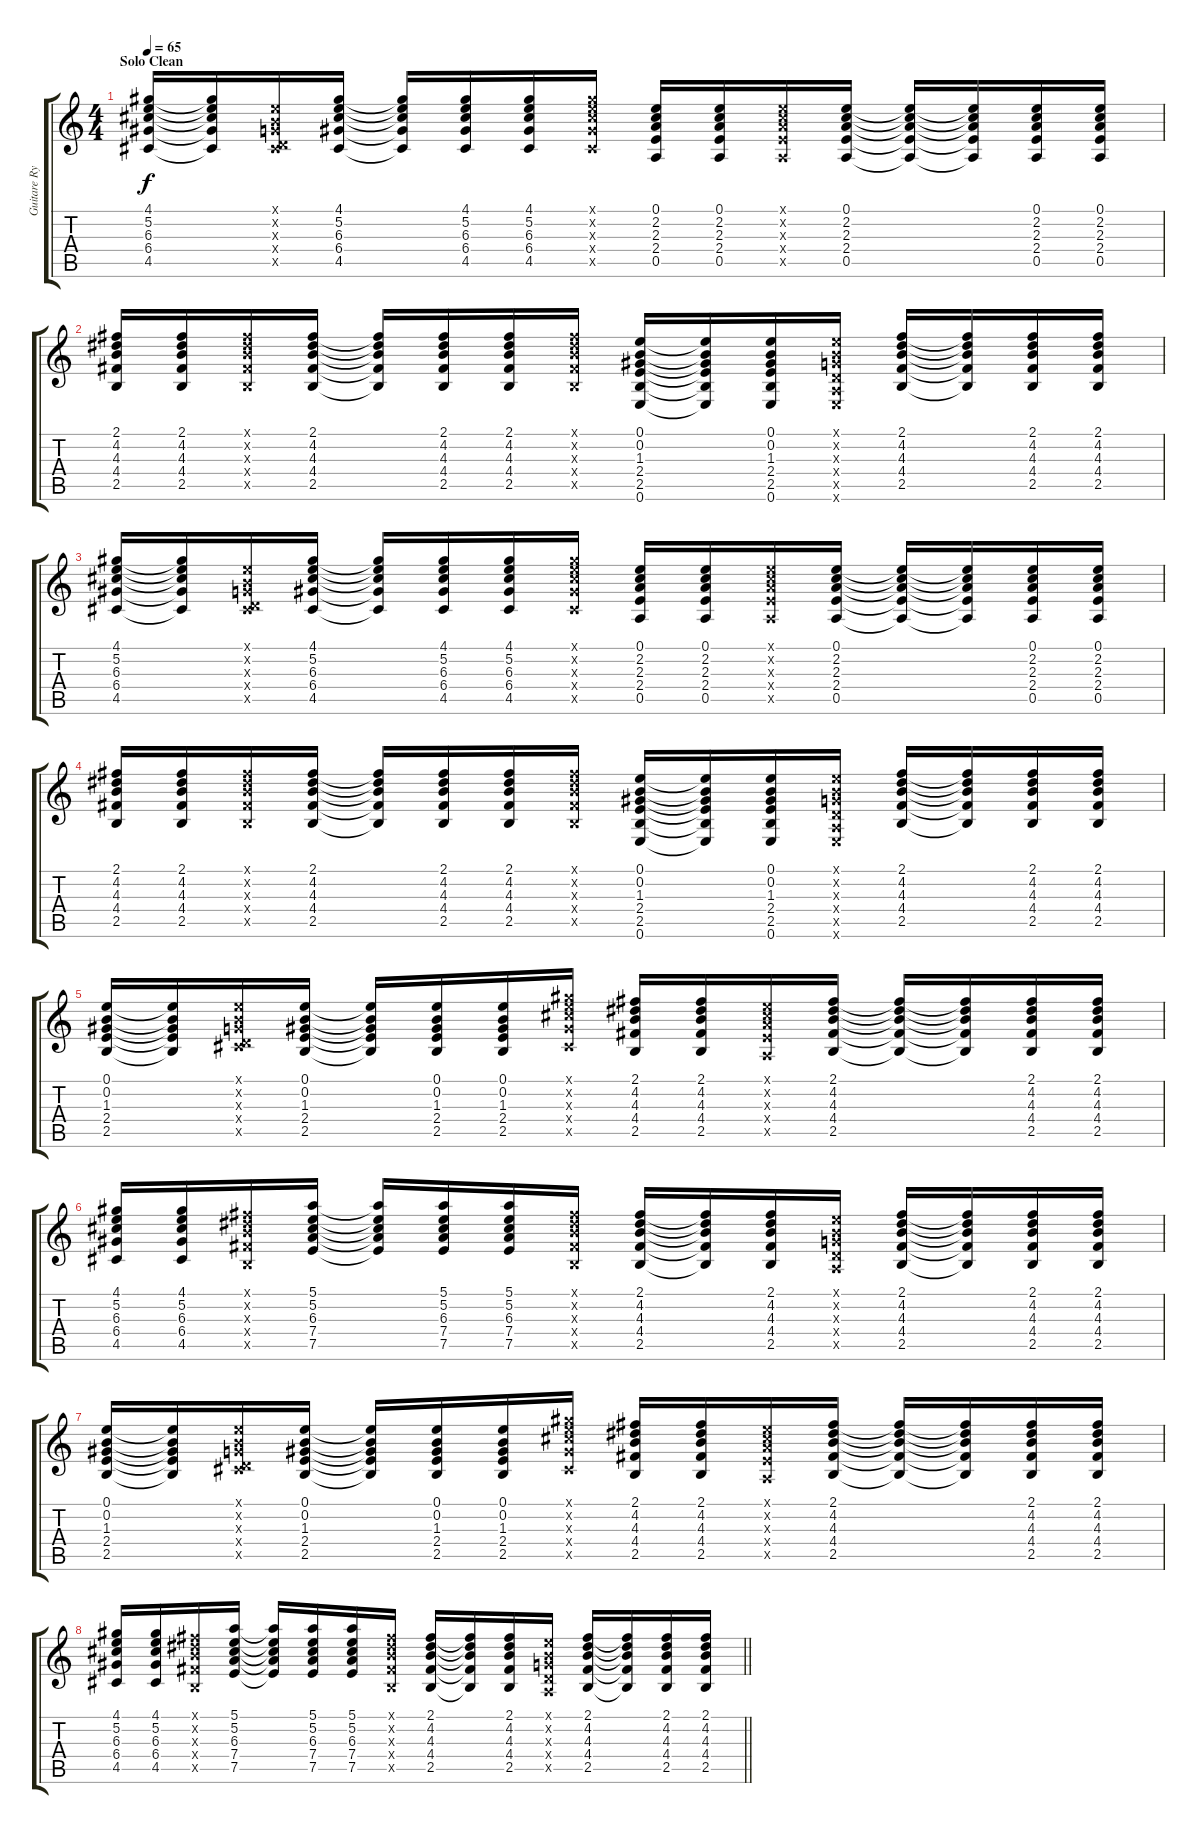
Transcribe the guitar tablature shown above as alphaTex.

\track ("Guitare Rythmique" "Guitare Ry") {instrument electricguitarclean}
\staff {score tabs}
\tuning (E4 B3 G3 D3 A2 E2) {hide}
\ts (4 4)
\section ("" "Solo Clean")
\tempo 65
\clef g2
\ks c
(4.1 5.2 6.3 6.4 4.5).16{dy f volume 11} (4.1{t} 5.2{t} 6.3{t} 6.4{t} 4.5{t}).16 (0.1{x} 0.2{x} 0.3{x} 0.4{x} 4.5{x}).16 (4.1 5.2 6.3 6.4 4.5).16 (4.1{t} 5.2{t} 6.3{t} 6.4{t} 4.5{t}).16 (4.1 5.2 6.3 6.4 4.5).16 (4.1 5.2 6.3 6.4 4.5).16 (4.1{x} 5.2{x} 6.3{x} 6.4{x} 4.5{x}).16 (0.1 2.2 2.3 2.4 0.5).16 (0.1 2.2 2.3 2.4 0.5).16 (0.1{x} 2.2{x} 2.3{x} 2.4{x} 0.5{x}).16 (0.1 2.2 2.3 2.4 0.5).16 (0.1{t} 2.2{t} 2.3{t} 2.4{t} 0.5{t}).16 (0.1{t} 2.2{t} 2.3{t} 2.4{t} 0.5{t}).16 (0.1 2.2 2.3 2.4 0.5).16 (0.1 2.2 2.3 2.4 0.5).16 |
(2.1 4.2 4.3 4.4 2.5).16 (2.1 4.2 4.3 4.4 2.5).16 (2.1{x} 4.2{x} 4.3{x} 4.4{x} 2.5{x}).16 (2.1 4.2 4.3 4.4 2.5).16 (2.1{t} 4.2{t} 4.3{t} 4.4{t} 2.5{t}).16 (2.1 4.2 4.3 4.4 2.5).16 (2.1 4.2 4.3 4.4 2.5).16 (2.1{x} 4.2{x} 4.3{x} 4.4{x} 2.5{x}).16 (0.1 0.2 1.3 2.4 2.5 0.6).16 (0.1{t} 0.2{t} 1.3{t} 2.4{t} 2.5{t} 0.6{t}).16 (0.1 0.2 1.3 2.4 2.5 0.6).16 (0.1{x} 0.2{x} 0.3{x} 0.4{x} 0.5{x} 0.6{x}).16 (2.1 4.2 4.3 4.4 2.5).16 (2.1{t} 4.2{t} 4.3{t} 4.4{t} 2.5{t}).16 (2.1 4.2 4.3 4.4 2.5).16 (2.1 4.2 4.3 4.4 2.5).16 |
(4.1 5.2 6.3 6.4 4.5).16 (4.1{t} 5.2{t} 6.3{t} 6.4{t} 4.5{t}).16 (0.1{x} 0.2{x} 0.3{x} 0.4{x} 4.5{x}).16 (4.1 5.2 6.3 6.4 4.5).16 (4.1{t} 5.2{t} 6.3{t} 6.4{t} 4.5{t}).16 (4.1 5.2 6.3 6.4 4.5).16 (4.1 5.2 6.3 6.4 4.5).16 (4.1{x} 5.2{x} 6.3{x} 6.4{x} 4.5{x}).16 (0.1 2.2 2.3 2.4 0.5).16 (0.1 2.2 2.3 2.4 0.5).16 (0.1{x} 2.2{x} 2.3{x} 2.4{x} 0.5{x}).16 (0.1 2.2 2.3 2.4 0.5).16 (0.1{t} 2.2{t} 2.3{t} 2.4{t} 0.5{t}).16 (0.1{t} 2.2{t} 2.3{t} 2.4{t} 0.5{t}).16 (0.1 2.2 2.3 2.4 0.5).16 (0.1 2.2 2.3 2.4 0.5).16 |
(2.1 4.2 4.3 4.4 2.5).16 (2.1 4.2 4.3 4.4 2.5).16 (2.1{x} 4.2{x} 4.3{x} 4.4{x} 2.5{x}).16 (2.1 4.2 4.3 4.4 2.5).16 (2.1{t} 4.2{t} 4.3{t} 4.4{t} 2.5{t}).16 (2.1 4.2 4.3 4.4 2.5).16 (2.1 4.2 4.3 4.4 2.5).16 (2.1{x} 4.2{x} 4.3{x} 4.4{x} 2.5{x}).16 (0.1 0.2 1.3 2.4 2.5 0.6).16 (0.1{t} 0.2{t} 1.3{t} 2.4{t} 2.5{t} 0.6{t}).16 (0.1 0.2 1.3 2.4 2.5 0.6).16 (0.1{x} 0.2{x} 0.3{x} 0.4{x} 0.5{x} 0.6{x}).16 (2.1 4.2 4.3 4.4 2.5).16 (2.1{t} 4.2{t} 4.3{t} 4.4{t} 2.5{t}).16 (2.1 4.2 4.3 4.4 2.5).16 (2.1 4.2 4.3 4.4 2.5).16 |
(0.1 0.2 1.3 2.4 2.5).16 (0.1{t} 0.2{t} 1.3{t} 2.4{t} 2.5{t}).16 (0.1{x} 0.2{x} 0.3{x} 0.4{x} 4.5{x}).16 (0.1 0.2 1.3 2.4 2.5).16 (0.1{t} 0.2{t} 1.3{t} 2.4{t} 2.5{t}).16 (0.1 0.2 1.3 2.4 2.5).16 (0.1 0.2 1.3 2.4 2.5).16 (4.1{x} 5.2{x} 6.3{x} 6.4{x} 4.5{x}).16 (2.1 4.2 4.3 4.4 2.5).16 (2.1 4.2 4.3 4.4 2.5).16 (0.1{x} 2.2{x} 2.3{x} 2.4{x} 0.5{x}).16 (2.1 4.2 4.3 4.4 2.5).16 (2.1{t} 4.2{t} 4.3{t} 4.4{t} 2.5{t}).16 (2.1{t} 4.2{t} 4.3{t} 4.4{t} 2.5{t}).16 (2.1 4.2 4.3 4.4 2.5).16 (2.1 4.2 4.3 4.4 2.5).16 |
(4.1 5.2 6.3 6.4 4.5).16 (4.1 5.2 6.3 6.4 4.5).16 (2.1{x} 4.2{x} 4.3{x} 4.4{x} 2.5{x}).16 (5.1 5.2 6.3 7.4 7.5).16 (5.1{t} 5.2{t} 6.3{t} 7.4{t} 7.5{t}).16 (5.1 5.2 6.3 7.4 7.5).16 (5.1 5.2 6.3 7.4 7.5).16 (2.1{x} 4.2{x} 4.3{x} 4.4{x} 2.5{x}).16 (2.1 4.2 4.3 4.4 2.5).16 (2.1{t} 4.2{t} 4.3{t} 4.4{t} 2.5{t}).16 (2.1 4.2 4.3 4.4 2.5).16 (0.1{x} 0.2{x} 0.3{x} 0.4{x} 0.5{x}).16 (2.1 4.2 4.3 4.4 2.5).16 (2.1{t} 4.2{t} 4.3{t} 4.4{t} 2.5{t}).16 (2.1 4.2 4.3 4.4 2.5).16 (2.1 4.2 4.3 4.4 2.5).16 |
(0.1 0.2 1.3 2.4 2.5).16 (0.1{t} 0.2{t} 1.3{t} 2.4{t} 2.5{t}).16 (0.1{x} 0.2{x} 0.3{x} 0.4{x} 4.5{x}).16 (0.1 0.2 1.3 2.4 2.5).16 (0.1{t} 0.2{t} 1.3{t} 2.4{t} 2.5{t}).16 (0.1 0.2 1.3 2.4 2.5).16 (0.1 0.2 1.3 2.4 2.5).16 (4.1{x} 5.2{x} 6.3{x} 6.4{x} 4.5{x}).16 (2.1 4.2 4.3 4.4 2.5).16 (2.1 4.2 4.3 4.4 2.5).16 (0.1{x} 2.2{x} 2.3{x} 2.4{x} 0.5{x}).16 (2.1 4.2 4.3 4.4 2.5).16 (2.1{t} 4.2{t} 4.3{t} 4.4{t} 2.5{t}).16 (2.1{t} 4.2{t} 4.3{t} 4.4{t} 2.5{t}).16 (2.1 4.2 4.3 4.4 2.5).16 (2.1 4.2 4.3 4.4 2.5).16 |
\barLineRight lightlight
(4.1 5.2 6.3 6.4 4.5).16 (4.1 5.2 6.3 6.4 4.5).16 (2.1{x} 4.2{x} 4.3{x} 4.4{x} 2.5{x}).16 (5.1 5.2 6.3 7.4 7.5).16 (5.1{t} 5.2{t} 6.3{t} 7.4{t} 7.5{t}).16 (5.1 5.2 6.3 7.4 7.5).16 (5.1 5.2 6.3 7.4 7.5).16 (2.1{x} 4.2{x} 4.3{x} 4.4{x} 2.5{x}).16 (2.1 4.2 4.3 4.4 2.5).16 (2.1{t} 4.2{t} 4.3{t} 4.4{t} 2.5{t}).16 (2.1 4.2 4.3 4.4 2.5).16 (0.1{x} 0.2{x} 0.3{x} 0.4{x} 0.5{x}).16 (2.1 4.2 4.3 4.4 2.5).16 (2.1{t} 4.2{t} 4.3{t} 4.4{t} 2.5{t}).16 (2.1 4.2 4.3 4.4 2.5).16 (2.1 4.2 4.3 4.4 2.5).16
